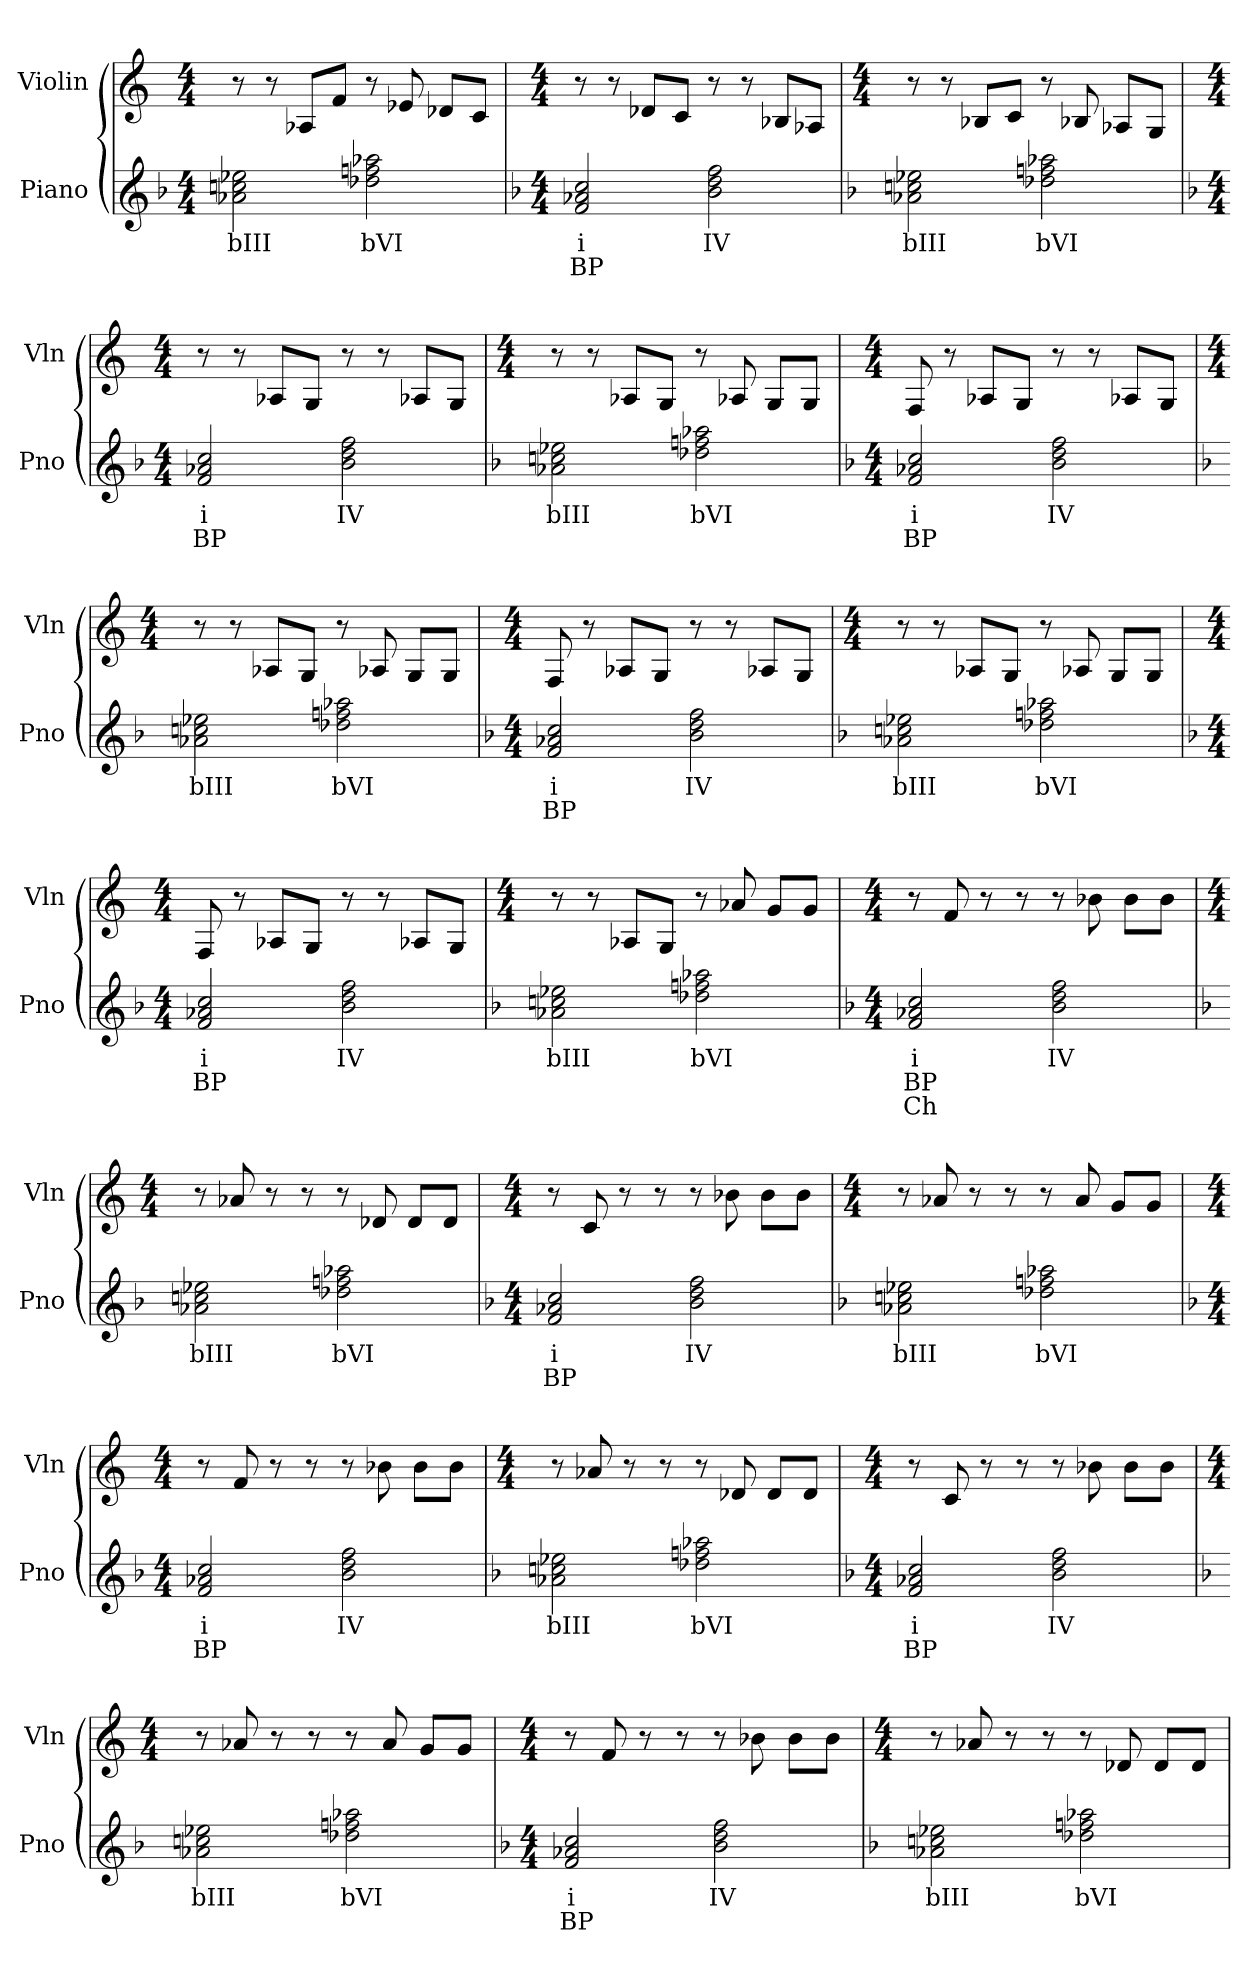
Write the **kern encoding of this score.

**kern	**text	**text	**text	**kern
*part2	*part2	*part2	*part2	*part1
*staff2	*staff2	*staff2	*staff2	*staff1
*I"Piano	*	*	*	*I"Violin
*I'Pno	*	*	*	*I'Vln
*k[b-]	*	*	*	*
*F:	*	*	*	*
*M4/4	*	*	*	*M4/4
=	=	=	=	=
2a-X 2ccn 2ee-X	bIII	.	.	8r
.	.	.	.	8r
.	.	.	.	8A-XL
.	.	.	.	8fJ
2dd-X 2ffn 2aa-X	bVI	.	.	8r
.	.	.	.	8e-X
.	.	.	.	8d-XL
.	.	.	.	8cJ
=	=	=	=	=
*k[b-]	*	*	*	*
*F:	*	*	*	*
*M4/4	*	*	*	*M4/4
2f 2a-X 2cc	i	BP	.	8r
.	.	.	.	8r
.	.	.	.	8d-XL
.	.	.	.	8cJ
2b- 2dd 2ff	IV	.	.	8r
.	.	.	.	8r
.	.	.	.	8B-XL
.	.	.	.	8A-XJ
=	=	=	=	=
*k[b-]	*	*	*	*
*F:	*	*	*	*
*	*	*	*	*M4/4
2a-X 2ccn 2ee-X	bIII	.	.	8r
.	.	.	.	8r
.	.	.	.	8B-XL
.	.	.	.	8cJ
2dd-X 2ffn 2aa-X	bVI	.	.	8r
.	.	.	.	8B-X
.	.	.	.	8A-XL
.	.	.	.	8GJ
=	=	=	=	=
*k[b-]	*	*	*	*
*F:	*	*	*	*
*M4/4	*	*	*	*M4/4
2f 2a-X 2cc	i	BP	.	8r
.	.	.	.	8r
.	.	.	.	8A-XL
.	.	.	.	8GJ
2b- 2dd 2ff	IV	.	.	8r
.	.	.	.	8r
.	.	.	.	8A-XL
.	.	.	.	8GJ
=	=	=	=	=
*k[b-]	*	*	*	*
*F:	*	*	*	*
*	*	*	*	*M4/4
2a-X 2ccn 2ee-X	bIII	.	.	8r
.	.	.	.	8r
.	.	.	.	8A-XL
.	.	.	.	8GJ
2dd-X 2ffn 2aa-X	bVI	.	.	8r
.	.	.	.	8A-X
.	.	.	.	8GL
.	.	.	.	8GJ
=	=	=	=	=
*k[b-]	*	*	*	*
*F:	*	*	*	*
*M4/4	*	*	*	*M4/4
2f 2a-X 2cc	i	BP	.	8F
.	.	.	.	8r
.	.	.	.	8A-XL
.	.	.	.	8GJ
2b- 2dd 2ff	IV	.	.	8r
.	.	.	.	8r
.	.	.	.	8A-XL
.	.	.	.	8GJ
=	=	=	=	=
*k[b-]	*	*	*	*
*F:	*	*	*	*
*	*	*	*	*M4/4
2a-X 2ccn 2ee-X	bIII	.	.	8r
.	.	.	.	8r
.	.	.	.	8A-XL
.	.	.	.	8GJ
2dd-X 2ffn 2aa-X	bVI	.	.	8r
.	.	.	.	8A-X
.	.	.	.	8GL
.	.	.	.	8GJ
=	=	=	=	=
*k[b-]	*	*	*	*
*F:	*	*	*	*
*M4/4	*	*	*	*M4/4
2f 2a-X 2cc	i	BP	.	8F
.	.	.	.	8r
.	.	.	.	8A-XL
.	.	.	.	8GJ
2b- 2dd 2ff	IV	.	.	8r
.	.	.	.	8r
.	.	.	.	8A-XL
.	.	.	.	8GJ
=	=	=	=	=
*k[b-]	*	*	*	*
*F:	*	*	*	*
*	*	*	*	*M4/4
2a-X 2ccn 2ee-X	bIII	.	.	8r
.	.	.	.	8r
.	.	.	.	8A-XL
.	.	.	.	8GJ
2dd-X 2ffn 2aa-X	bVI	.	.	8r
.	.	.	.	8A-X
.	.	.	.	8GL
.	.	.	.	8GJ
=	=	=	=	=
*k[b-]	*	*	*	*
*F:	*	*	*	*
*M4/4	*	*	*	*M4/4
2f 2a-X 2cc	i	BP	.	8F
.	.	.	.	8r
.	.	.	.	8A-XL
.	.	.	.	8GJ
2b- 2dd 2ff	IV	.	.	8r
.	.	.	.	8r
.	.	.	.	8A-XL
.	.	.	.	8GJ
=	=	=	=	=
*k[b-]	*	*	*	*
*F:	*	*	*	*
*	*	*	*	*M4/4
2a-X 2ccn 2ee-X	bIII	.	.	8r
.	.	.	.	8r
.	.	.	.	8A-XL
.	.	.	.	8GJ
2dd-X 2ffn 2aa-X	bVI	.	.	8r
.	.	.	.	8a-X
.	.	.	.	8gL
.	.	.	.	8gJ
=	=	=	=	=
*k[b-]	*	*	*	*
*F:	*	*	*	*
*M4/4	*	*	*	*M4/4
2f 2a-X 2cc	i	BP	Ch	8r
.	.	.	.	8f
.	.	.	.	8r
.	.	.	.	8r
2b- 2dd 2ff	IV	.	.	8r
.	.	.	.	8b-X
.	.	.	.	8b-L
.	.	.	.	8b-J
=	=	=	=	=
*k[b-]	*	*	*	*
*F:	*	*	*	*
*	*	*	*	*M4/4
2a-X 2ccn 2ee-X	bIII	.	.	8r
.	.	.	.	8a-X
.	.	.	.	8r
.	.	.	.	8r
2dd-X 2ffn 2aa-X	bVI	.	.	8r
.	.	.	.	8d-X
.	.	.	.	8d-L
.	.	.	.	8d-J
=	=	=	=	=
*k[b-]	*	*	*	*
*F:	*	*	*	*
*M4/4	*	*	*	*M4/4
2f 2a-X 2cc	i	BP	.	8r
.	.	.	.	8c
.	.	.	.	8r
.	.	.	.	8r
2b- 2dd 2ff	IV	.	.	8r
.	.	.	.	8b-X
.	.	.	.	8b-L
.	.	.	.	8b-J
=	=	=	=	=
*k[b-]	*	*	*	*
*F:	*	*	*	*
*	*	*	*	*M4/4
2a-X 2ccn 2ee-X	bIII	.	.	8r
.	.	.	.	8a-X
.	.	.	.	8r
.	.	.	.	8r
2dd-X 2ffn 2aa-X	bVI	.	.	8r
.	.	.	.	8a-
.	.	.	.	8gL
.	.	.	.	8gJ
=	=	=	=	=
*k[b-]	*	*	*	*
*F:	*	*	*	*
*M4/4	*	*	*	*M4/4
2f 2a-X 2cc	i	BP	.	8r
.	.	.	.	8f
.	.	.	.	8r
.	.	.	.	8r
2b- 2dd 2ff	IV	.	.	8r
.	.	.	.	8b-X
.	.	.	.	8b-L
.	.	.	.	8b-J
=	=	=	=	=
*k[b-]	*	*	*	*
*F:	*	*	*	*
*	*	*	*	*M4/4
2a-X 2ccn 2ee-X	bIII	.	.	8r
.	.	.	.	8a-X
.	.	.	.	8r
.	.	.	.	8r
2dd-X 2ffn 2aa-X	bVI	.	.	8r
.	.	.	.	8d-X
.	.	.	.	8d-L
.	.	.	.	8d-J
=	=	=	=	=
*k[b-]	*	*	*	*
*F:	*	*	*	*
*M4/4	*	*	*	*M4/4
2f 2a-X 2cc	i	BP	.	8r
.	.	.	.	8c
.	.	.	.	8r
.	.	.	.	8r
2b- 2dd 2ff	IV	.	.	8r
.	.	.	.	8b-X
.	.	.	.	8b-L
.	.	.	.	8b-J
=	=	=	=	=
*k[b-]	*	*	*	*
*F:	*	*	*	*
*	*	*	*	*M4/4
2a-X 2ccn 2ee-X	bIII	.	.	8r
.	.	.	.	8a-X
.	.	.	.	8r
.	.	.	.	8r
2dd-X 2ffn 2aa-X	bVI	.	.	8r
.	.	.	.	8a-
.	.	.	.	8gL
.	.	.	.	8gJ
=	=	=	=	=
*k[b-]	*	*	*	*
*F:	*	*	*	*
*M4/4	*	*	*	*M4/4
2f 2a-X 2cc	i	BP	.	8r
.	.	.	.	8f
.	.	.	.	8r
.	.	.	.	8r
2b- 2dd 2ff	IV	.	.	8r
.	.	.	.	8b-X
.	.	.	.	8b-L
.	.	.	.	8b-J
=	=	=	=	=
*k[b-]	*	*	*	*
*F:	*	*	*	*
*	*	*	*	*M4/4
2a-X 2ccn 2ee-X	bIII	.	.	8r
.	.	.	.	8a-X
.	.	.	.	8r
.	.	.	.	8r
2dd-X 2ffn 2aa-X	bVI	.	.	8r
.	.	.	.	8d-X
.	.	.	.	8d-L
.	.	.	.	8d-J
=	=	=	=	=
*-	*-	*-	*-	*-
